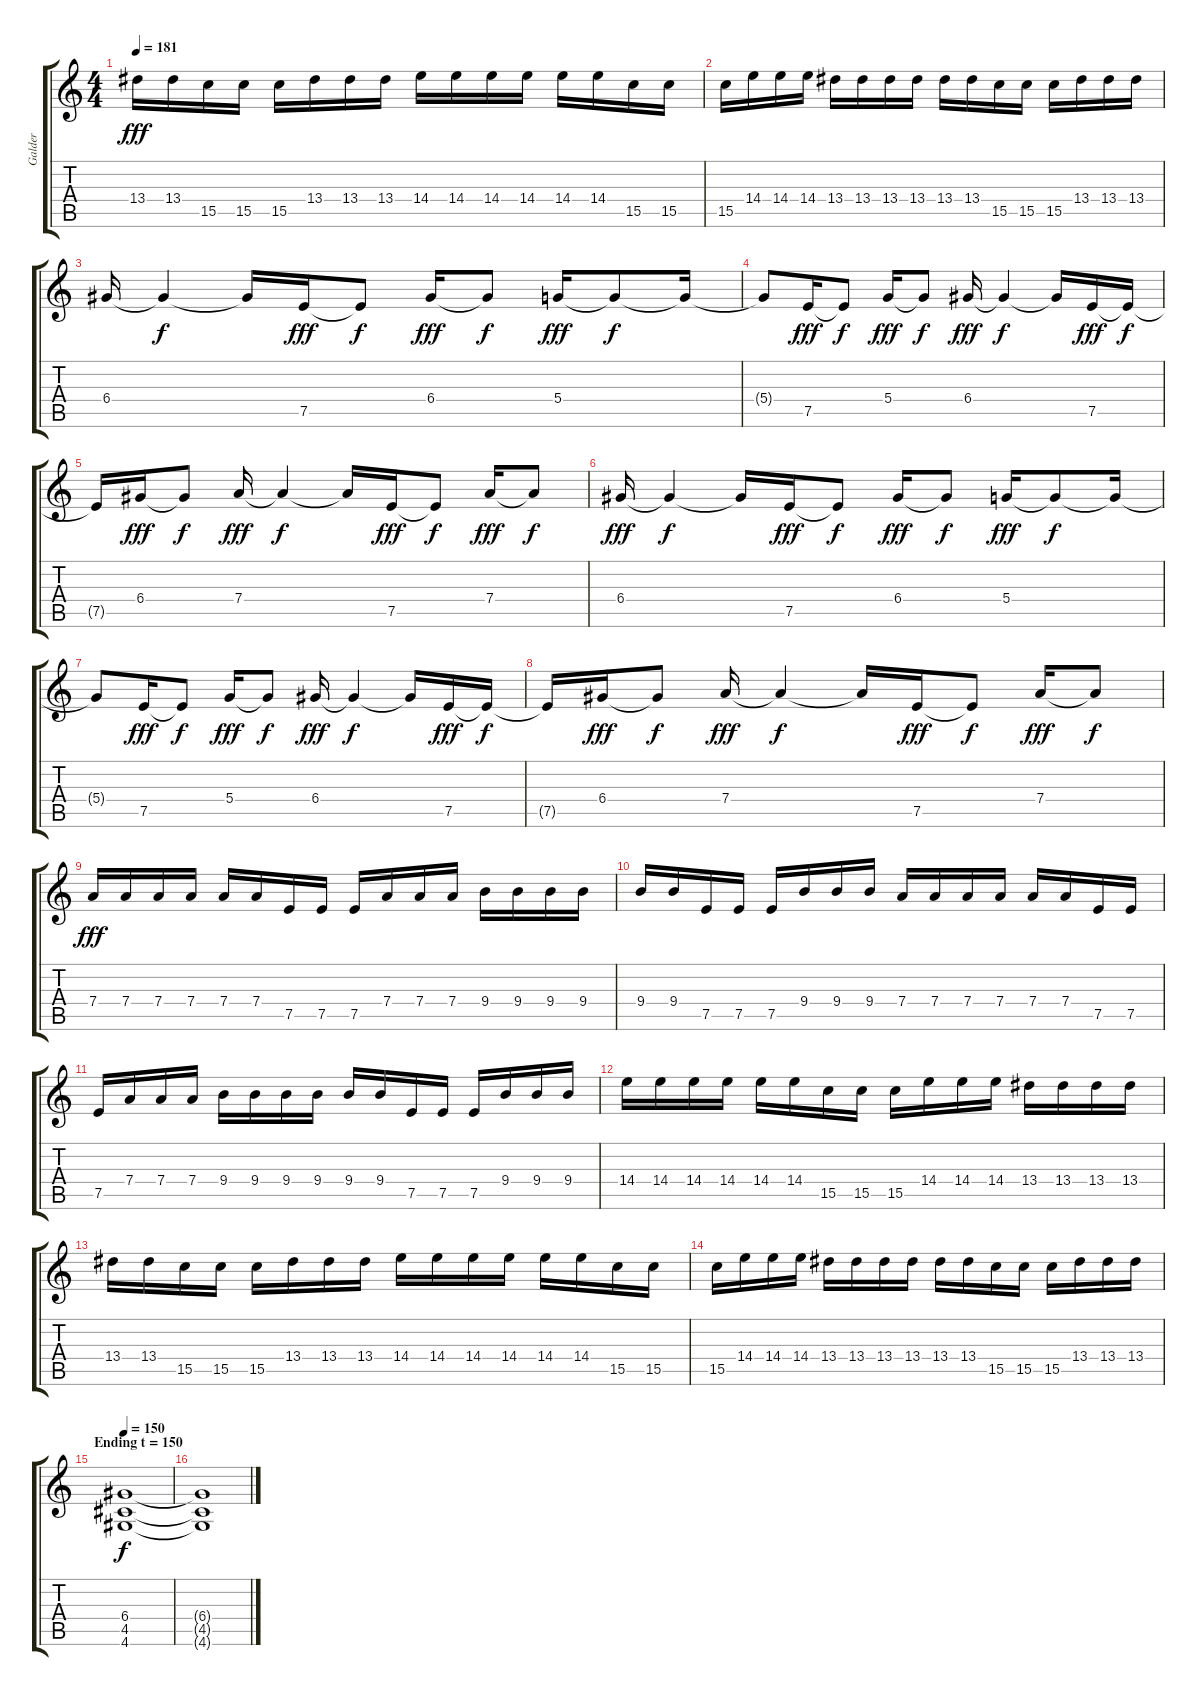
\track ("Galder" "Galder") {instrument distortionguitar}
\staff {score tabs}
\tuning (E4 B3 G3 D3 A2 E2) {hide}
\ts (4 4)
\tempo 181
\clef g2
\ks c
13.4.16{dy fff} 13.4.16 15.5.16 15.5.16 15.5.16 13.4.16 13.4.16 13.4.16 14.4.16 14.4.16 14.4.16 14.4.16 14.4.16 14.4.16 15.5.16 15.5.16 |
15.5.16 14.4.16 14.4.16 14.4.16 13.4.16 13.4.16 13.4.16 13.4.16 13.4.16 13.4.16 15.5.16 15.5.16 15.5.16 13.4.16 13.4.16 13.4.16 |
6.4.16 6.4{t}.4{dy f} 6.4{t}.16 7.5.16{dy fff} 7.5{t}.8{dy f} 6.4.16{dy fff} 6.4{t}.8{dy f} 5.4.16{dy fff} 5.4{t}.8{dy f} 5.4{t}.16 |
5.4{t}.8 7.5.16{dy fff} 7.5{t}.8{dy f} 5.4.16{dy fff} 5.4{t}.8{dy f} 6.4.16{dy fff} 6.4{t}.4{dy f} 6.4{t}.16 7.5.16{dy fff} 7.5{t}.16{dy f} |
7.5{t}.16 6.4.16{dy fff} 6.4{t}.8{dy f} 7.4.16{dy fff} 7.4{t}.4{dy f} 7.4{t}.16 7.5.16{dy fff} 7.5{t}.8{dy f} 7.4.16{dy fff} 7.4{t}.8{dy f} |
6.4.16{dy fff} 6.4{t}.4{dy f} 6.4{t}.16 7.5.16{dy fff} 7.5{t}.8{dy f} 6.4.16{dy fff} 6.4{t}.8{dy f} 5.4.16{dy fff} 5.4{t}.8{dy f} 5.4{t}.16 |
5.4{t}.8 7.5.16{dy fff} 7.5{t}.8{dy f} 5.4.16{dy fff} 5.4{t}.8{dy f} 6.4.16{dy fff} 6.4{t}.4{dy f} 6.4{t}.16 7.5.16{dy fff} 7.5{t}.16{dy f} |
7.5{t}.16 6.4.16{dy fff} 6.4{t}.8{dy f} 7.4.16{dy fff} 7.4{t}.4{dy f} 7.4{t}.16 7.5.16{dy fff} 7.5{t}.8{dy f} 7.4.16{dy fff} 7.4{t}.8{dy f} |
7.4.16{dy fff} 7.4.16 7.4.16 7.4.16 7.4.16 7.4.16 7.5.16 7.5.16 7.5.16 7.4.16 7.4.16 7.4.16 9.4.16 9.4.16 9.4.16 9.4.16 |
9.4.16 9.4.16 7.5.16 7.5.16 7.5.16 9.4.16 9.4.16 9.4.16 7.4.16 7.4.16 7.4.16 7.4.16 7.4.16 7.4.16 7.5.16 7.5.16 |
7.5.16 7.4.16 7.4.16 7.4.16 9.4.16 9.4.16 9.4.16 9.4.16 9.4.16 9.4.16 7.5.16 7.5.16 7.5.16 9.4.16 9.4.16 9.4.16 |
14.4.16 14.4.16 14.4.16 14.4.16 14.4.16 14.4.16 15.5.16 15.5.16 15.5.16 14.4.16 14.4.16 14.4.16 13.4.16 13.4.16 13.4.16 13.4.16 |
13.4.16 13.4.16 15.5.16 15.5.16 15.5.16 13.4.16 13.4.16 13.4.16 14.4.16 14.4.16 14.4.16 14.4.16 14.4.16 14.4.16 15.5.16 15.5.16 |
15.5.16 14.4.16 14.4.16 14.4.16 13.4.16 13.4.16 13.4.16 13.4.16 13.4.16 13.4.16 15.5.16 15.5.16 15.5.16 13.4.16 13.4.16 13.4.16 |
\section ("" "Ending t = 150")
\tempo 150
(6.4 4.5 4.6).1{dy f} |
(6.4{t} 4.5{t} 4.6{t}).1
